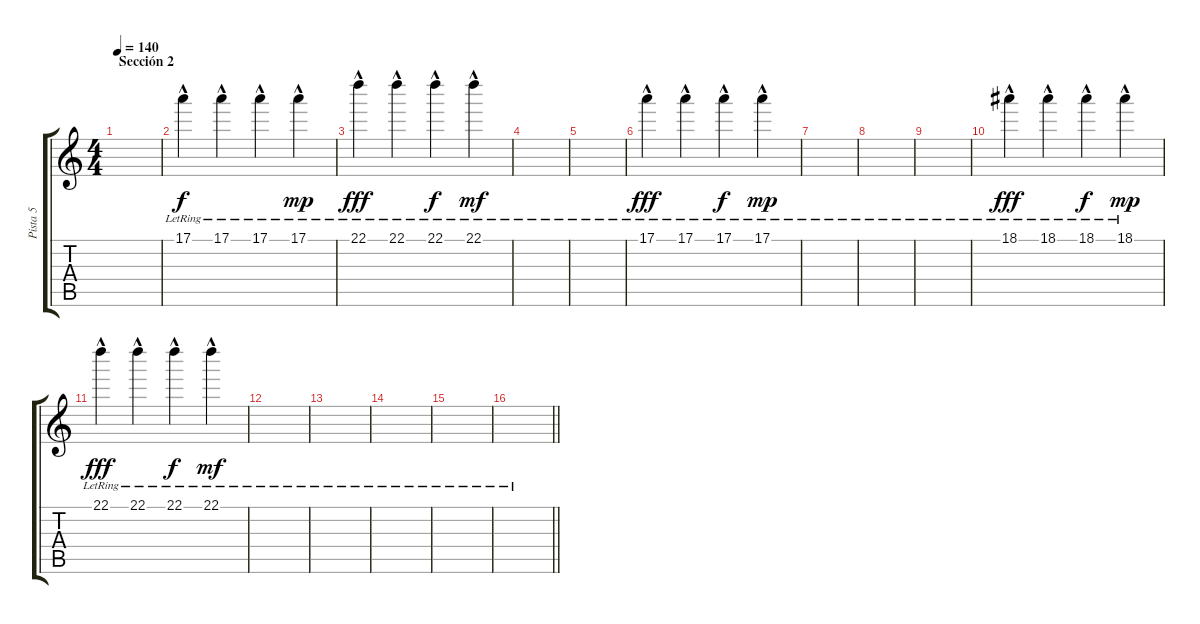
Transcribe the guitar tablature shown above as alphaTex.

\track ("Pista 5" "Pista 5") {instrument acousticguitarsteel}
\staff {score tabs}
\tuning (E4 B3 G3 D3 A2 E2) {hide}
\ts (4 4)
\section ("" "Sección 2")
\tempo 140
\clef g2
\ks c
|
17.1{hac lr}.4{volume 13 instrument electricgrandpiano} 17.1{hac lr}.4 17.1{hac lr}.4{dy f} 17.1{hac lr}.4{dy mp} |
22.1{hac lr}.4{dy fff} 22.1{hac lr}.4 22.1{hac lr}.4{dy f} 22.1{hac lr}.4{dy mf} |
|
|
17.1{hac lr}.4{dy fff} 17.1{hac lr}.4 17.1{hac lr}.4{dy f} 17.1{hac lr}.4{dy mp} |
|
|
|
18.1{hac lr}.4{dy fff} 18.1{hac lr}.4 18.1{hac lr}.4{dy f} 18.1{hac lr}.4{dy mp} |
22.1{hac lr}.4{dy fff} 22.1{hac lr}.4 22.1{hac lr}.4{dy f} 22.1{hac lr}.4{dy mf} |
|
|
|
|
\barLineRight lightlight
